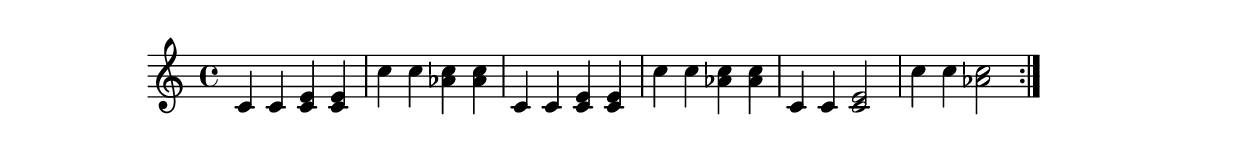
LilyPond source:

\language "english"
\version "2.22.2"

\score {
  \new Staff {
    \repeat volta 2 {
      
      <c'>4
      <c'>4
      <c' e'>4
      <c' e'>4

      <c''>4
      <c''>4
      <af' c''>4
      <af' c''>4

      <c'>4
      <c'>4
      <c' e'>4
      <c' e'>4

      <c''>4
      <c''>4
      <af' c''>4
      <af' c''>4

      <c'>4
      <c'>4
      <c' e'>2

      <c''>4
      <c''>4
      <af' c''>2

    }
  }
}
